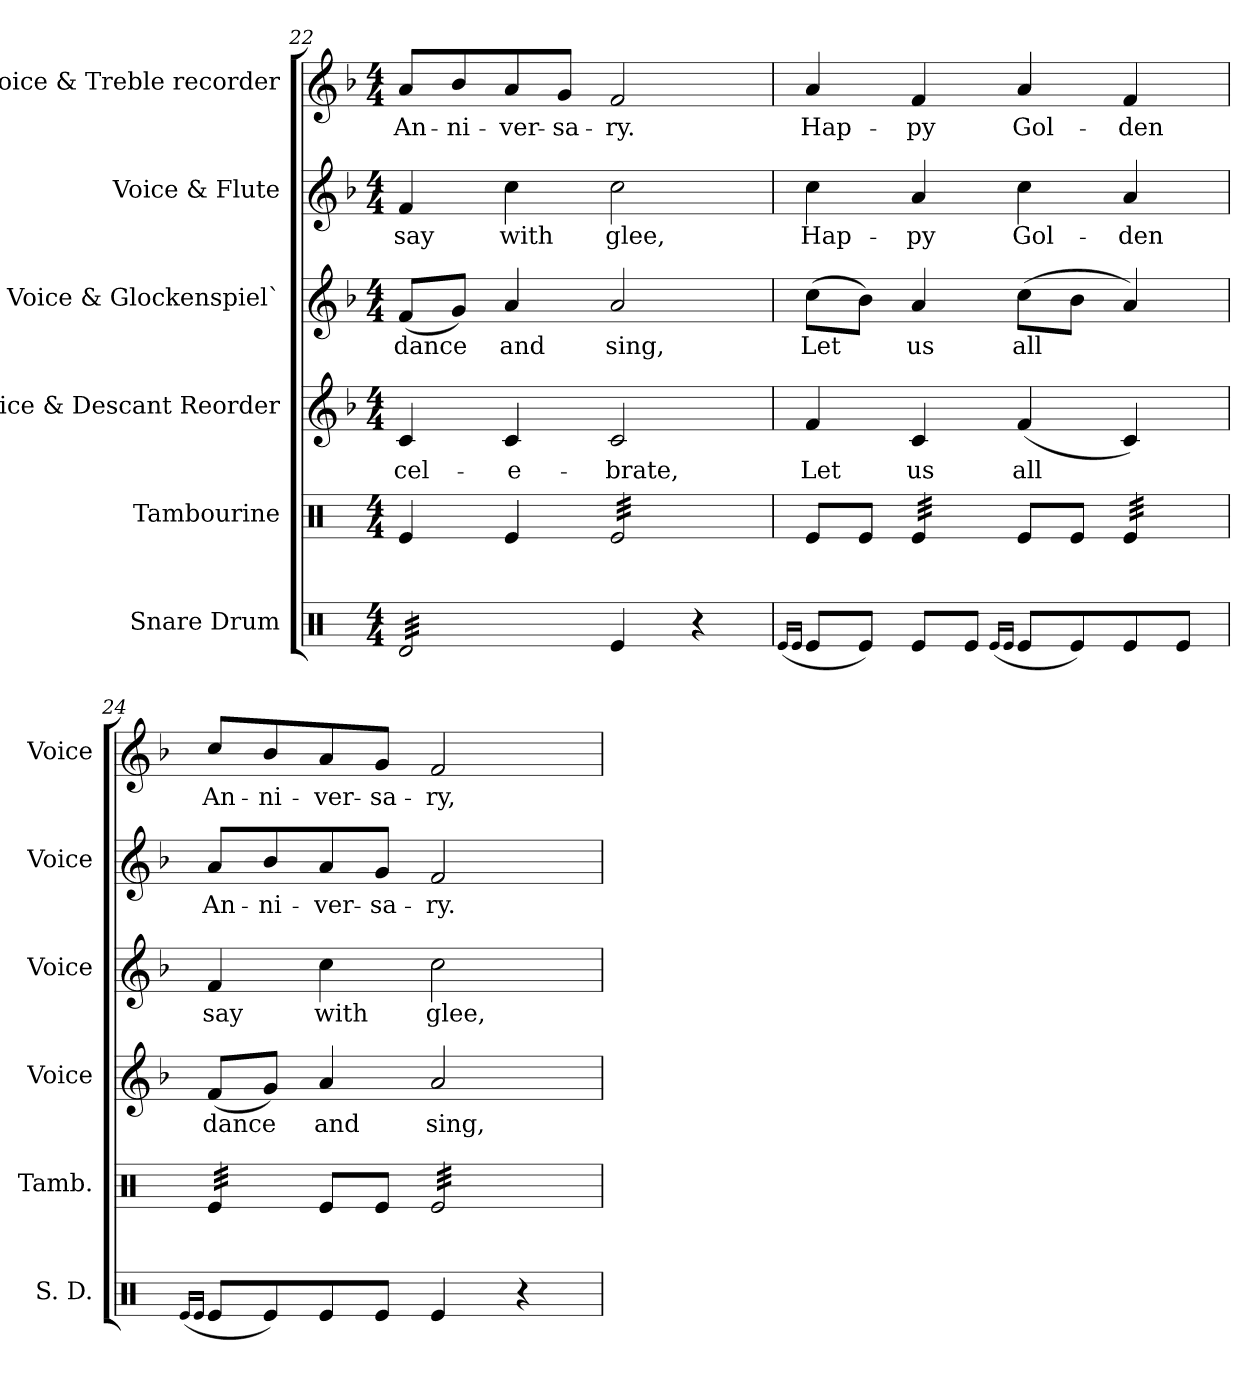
**kern	**kern	**kern	**text	**kern	**text	**kern	**text	**kern	**text
*part6	*part5	*part4	*part4	*part3	*part3	*part2	*part2	*part1	*part1
*staff6	*staff5	*staff4	*staff4	*staff3	*staff3	*staff2	*staff2	*staff1	*staff1
*I"Snare Drum	*I"Tambourine	*I"Voice & Descant Reorder	*	*I"Voice & Glockenspiel`	*	*I"Voice & Flute	*	*I"Voice & Treble recorder	*
*I'S. D.	*I'Tamb.	*I'Voice	*	*I'Voice	*	*I'Voice	*	*I'Voice	*
*clefX	*clefX	*clefG2	*	*clefG2	*	*clefG2	*	*clefG2	*
*k[]	*k[]	*k[b-]	*	*k[b-]	*	*k[b-]	*	*k[b-]	*
*C:	*C:	*F:	*	*F:	*	*F:	*	*F:	*
*M4/4	*M4/4	*M4/4	*	*M4/4	*	*M4/4	*	*M4/4	*
=22	=22	=22	=22	=22	=22	=22	=22	=22	=22
!	!	!	!LO:LY:b:color=#000000	!	!	!	!	!	!
!	!	!	!	!	!LO:LY:b:color=#000000	!	!	!	!
!	!	!	!	!	!	!	!LO:LY:b:color=#000000	!	!
!	!	!	!	!	!	!	!	!	!LO:LY:b:color=#000000
*tremolo	*	*	*	*	*	*	*	*	*
32Rdi/LLL	4Rei/	4ci/	cel-	(8fi/L	dance	4fi/	say	8ai/L	An-
32Rdi/	.	.	.	.	.	.	.	.	.
32Rdi/	.	.	.	.	.	.	.	.	.
32Rdi/	.	.	.	.	.	.	.	.	.
!	!	!	!	!	!	!	!	!	!LO:LY:b:color=#000000
32Rdi/	.	.	.	8gi/J)	.	.	.	8b-i/	-ni-
32Rdi/	.	.	.	.	.	.	.	.	.
32Rdi/	.	.	.	.	.	.	.	.	.
32Rdi/	.	.	.	.	.	.	.	.	.
!	!	!	!LO:LY:b:color=#000000	!	!	!	!	!	!
!	!	!	!	!	!LO:LY:b:color=#000000	!	!	!	!
!	!	!	!	!	!	!	!LO:LY:b:color=#000000	!	!
!	!	!	!	!	!	!	!	!	!LO:LY:b:color=#000000
32Rdi/	4Rei/	4ci/	-e-	4ai/	and	4cci\	with	8ai/	-ver-
32Rdi/	.	.	.	.	.	.	.	.	.
32Rdi/	.	.	.	.	.	.	.	.	.
32Rdi/	.	.	.	.	.	.	.	.	.
!	!	!	!	!	!	!	!	!	!LO:LY:b:color=#000000
32Rdi/	.	.	.	.	.	.	.	8gi/J	-sa-
32Rdi/	.	.	.	.	.	.	.	.	.
32Rdi/	.	.	.	.	.	.	.	.	.
32Rdi/JJJ	.	.	.	.	.	.	.	.	.
*Xtremolo	*	*	*	*	*	*	*	*	*
!	!	!	!LO:LY:b:color=#000000	!	!	!	!	!	!
!	!	!	!	!	!LO:LY:b:color=#000000	!	!	!	!
!	!	!	!	!	!	!	!LO:LY:b:color=#000000	!	!
!	!	!	!	!	!	!	!	!	!LO:LY:b:color=#000000
*	*tremolo	*	*	*	*	*	*	*	*
4Rei/	32Rei/LLL	2ci/	-brate,	2ai/	sing,	2cci\	glee,	2fi/	-ry.
.	32Rei/	.	.	.	.	.	.	.	.
.	32Rei/	.	.	.	.	.	.	.	.
.	32Rei/	.	.	.	.	.	.	.	.
.	32Rei/	.	.	.	.	.	.	.	.
.	32Rei/	.	.	.	.	.	.	.	.
.	32Rei/	.	.	.	.	.	.	.	.
.	32Rei/	.	.	.	.	.	.	.	.
4r	32Rei/	.	.	.	.	.	.	.	.
.	32Rei/	.	.	.	.	.	.	.	.
.	32Rei/	.	.	.	.	.	.	.	.
.	32Rei/	.	.	.	.	.	.	.	.
.	32Rei/	.	.	.	.	.	.	.	.
.	32Rei/	.	.	.	.	.	.	.	.
.	32Rei/	.	.	.	.	.	.	.	.
.	32Rei/JJJ	.	.	.	.	.	.	.	.
*	*Xtremolo	*	*	*	*	*	*	*	*
=23	=23	=23	=23	=23	=23	=23	=23	=23	=23
(16qRei/LL	.	.	.	.	.	.	.	.	.
16qRei/JJ	.	.	.	.	.	.	.	.	.
!	!	!	!LO:LY:b:color=#000000	!	!	!	!	!	!
!	!	!	!	!	!LO:LY:b:color=#000000	!	!	!	!
!	!	!	!	!	!	!	!LO:LY:b:color=#000000	!	!
!	!	!	!	!	!	!	!	!	!LO:LY:b:color=#000000
8Rei/L	8Rei/L	4fi/	Let	(8cci\L	Let	4cci\	Hap-	4ai/	Hap-
8Rei/J)	8Rei/J	.	.	8b-i\J)	.	.	.	.	.
!	!	!	!LO:LY:b:color=#000000	!	!	!	!	!	!
!	!	!	!	!	!LO:LY:b:color=#000000	!	!	!	!
!	!	!	!	!	!	!	!LO:LY:b:color=#000000	!	!
!	!	!	!	!	!	!	!	!	!LO:LY:b:color=#000000
*	*tremolo	*	*	*	*	*	*	*	*
8Rei/L	32Rei/LLL	4ci/	us	4ai/	us	4ai/	-py	4fi/	-py
.	32Rei/	.	.	.	.	.	.	.	.
.	32Rei/	.	.	.	.	.	.	.	.
.	32Rei/	.	.	.	.	.	.	.	.
8Rei/J	32Rei/	.	.	.	.	.	.	.	.
.	32Rei/	.	.	.	.	.	.	.	.
.	32Rei/	.	.	.	.	.	.	.	.
.	32Rei/JJJ	.	.	.	.	.	.	.	.
*	*Xtremolo	*	*	*	*	*	*	*	*
(16qRei/LL	.	.	.	.	.	.	.	.	.
16qRei/JJ	.	.	.	.	.	.	.	.	.
!	!	!	!LO:LY:b:color=#000000	!	!	!	!	!	!
!	!	!	!	!	!LO:LY:b:color=#000000	!	!	!	!
!	!	!	!	!	!	!	!LO:LY:b:color=#000000	!	!
!	!	!	!	!	!	!	!	!	!LO:LY:b:color=#000000
8Rei/L	8Rei/L	(4fi/	all	(8cci\L	all	4cci\	Gol-	4ai/	Gol-
8Rei/)	8Rei/J	.	.	8b-i\J	.	.	.	.	.
!	!	!	!	!	!	!	!LO:LY:b:color=#000000	!	!
!	!	!	!	!	!	!	!	!	!LO:LY:b:color=#000000
*	*tremolo	*	*	*	*	*	*	*	*
8Rei/	32Rei/LLL	4ci/)	.	4ai/)	.	4ai/	-den	4fi/	-den
.	32Rei/	.	.	.	.	.	.	.	.
.	32Rei/	.	.	.	.	.	.	.	.
.	32Rei/	.	.	.	.	.	.	.	.
8Rei/J	32Rei/	.	.	.	.	.	.	.	.
.	32Rei/	.	.	.	.	.	.	.	.
.	32Rei/	.	.	.	.	.	.	.	.
.	32Rei/JJJ	.	.	.	.	.	.	.	.
!!LO:LB:g=z
=24	=24	=24	=24	=24	=24	=24	=24	=24	=24
(16qRei/LL	.	.	.	.	.	.	.	.	.
16qRei/JJ	.	.	.	.	.	.	.	.	.
!	!	!	!LO:LY:b:color=#000000	!	!	!	!	!	!
!	!	!	!	!	!LO:LY:b:color=#000000	!	!	!	!
!	!	!	!	!	!	!	!LO:LY:b:color=#000000	!	!
!	!	!	!	!	!	!	!	!	!LO:LY:b:color=#000000
8Rei/L	32Rei/LLL	(8fi/L	dance	4fi/	say	8ai/L	An-	8cci/L	An-
.	32Rei/	.	.	.	.	.	.	.	.
.	32Rei/	.	.	.	.	.	.	.	.
.	32Rei/	.	.	.	.	.	.	.	.
!	!	!	!	!	!	!	!LO:LY:b:color=#000000	!	!
!	!	!	!	!	!	!	!	!	!LO:LY:b:color=#000000
8Rei/)	32Rei/	8gi/J)	.	.	.	8b-i/	-ni-	8b-i/	-ni-
.	32Rei/	.	.	.	.	.	.	.	.
.	32Rei/	.	.	.	.	.	.	.	.
.	32Rei/JJJ	.	.	.	.	.	.	.	.
*	*Xtremolo	*	*	*	*	*	*	*	*
!	!	!	!LO:LY:b:color=#000000	!	!	!	!	!	!
!	!	!	!	!	!LO:LY:b:color=#000000	!	!	!	!
!	!	!	!	!	!	!	!LO:LY:b:color=#000000	!	!
!	!	!	!	!	!	!	!	!	!LO:LY:b:color=#000000
8Rei/	8Rei/L	4ai/	and	4cci\	with	8ai/	-ver-	8ai/	-ver-
!	!	!	!	!	!	!	!LO:LY:b:color=#000000	!	!
!	!	!	!	!	!	!	!	!	!LO:LY:b:color=#000000
8Rei/J	8Rei/J	.	.	.	.	8gi/J	-sa-	8gi/J	-sa-
!	!	!	!LO:LY:b:color=#000000	!	!	!	!	!	!
!	!	!	!	!	!LO:LY:b:color=#000000	!	!	!	!
!	!	!	!	!	!	!	!LO:LY:b:color=#000000	!	!
!	!	!	!	!	!	!	!	!	!LO:LY:b:color=#000000
*	*tremolo	*	*	*	*	*	*	*	*
4Rei/	32Rei/LLL	2ai/	sing,	2cci\	glee,	2fi/	-ry.	2fi/	-ry,
.	32Rei/	.	.	.	.	.	.	.	.
.	32Rei/	.	.	.	.	.	.	.	.
.	32Rei/	.	.	.	.	.	.	.	.
.	32Rei/	.	.	.	.	.	.	.	.
.	32Rei/	.	.	.	.	.	.	.	.
.	32Rei/	.	.	.	.	.	.	.	.
.	32Rei/	.	.	.	.	.	.	.	.
4r	32Rei/	.	.	.	.	.	.	.	.
.	32Rei/	.	.	.	.	.	.	.	.
.	32Rei/	.	.	.	.	.	.	.	.
.	32Rei/	.	.	.	.	.	.	.	.
.	32Rei/	.	.	.	.	.	.	.	.
.	32Rei/	.	.	.	.	.	.	.	.
.	32Rei/	.	.	.	.	.	.	.	.
.	32Rei/JJJ	.	.	.	.	.	.	.	.
*	*Xtremolo	*	*	*	*	*	*	*	*
=	=	=	=	=	=	=	=	=	=
*-	*-	*-	*-	*-	*-	*-	*-	*-	*-
